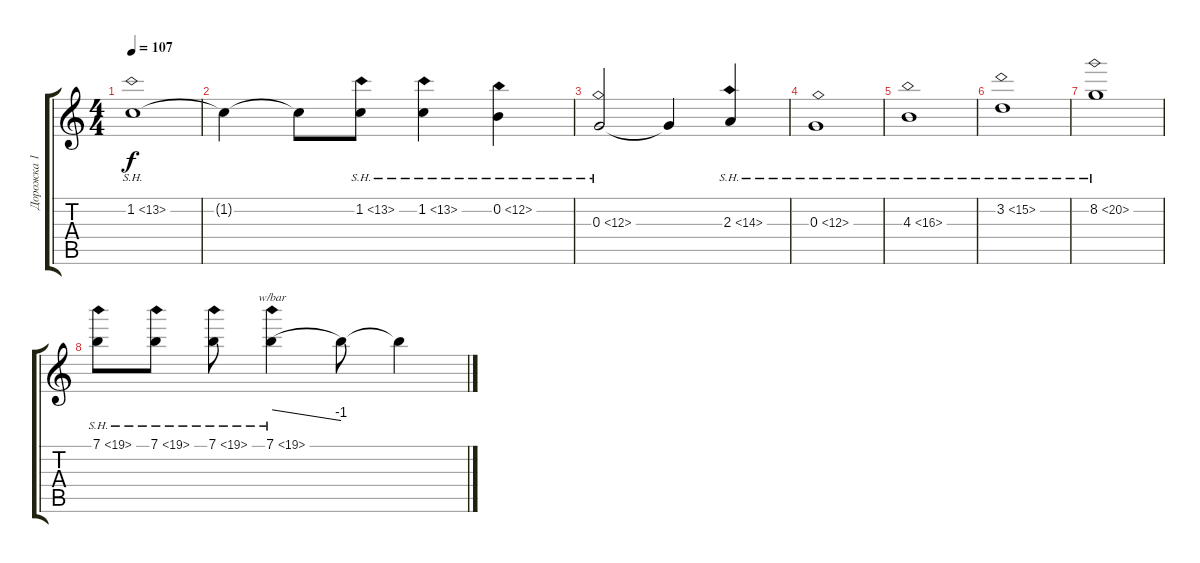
\track ("Дорожка 1" "Дорожка 1") {instrument acousticguitarsteel}
\staff {score tabs}
\tuning (E4 B3 G3 D3 A2 E2) {hide}
\ts (4 4)
\tempo 107
\clef g2
\ks c
1.2{sh 12}.1{dy f} |
1.2{t}.4 1.2{t}.8 1.2{sh 12}.8 1.2{sh 12}.4 0.2{sh 12}.4 |
0.3{sh 12}.2 0.3{t}.4 2.3{sh 12}.4 |
0.3{sh 12}.1 |
4.3{sh 12}.1 |
3.2{sh 12}.1 |
8.2{sh 12}.1 |
7.1{sh 12}.8 7.1{sh 12}.8 7.1{sh 12}.8 7.1{sh 12}.4{tbe (dive default 0 0 60 -4)} 7.1{t}.8 7.1{t}.4
